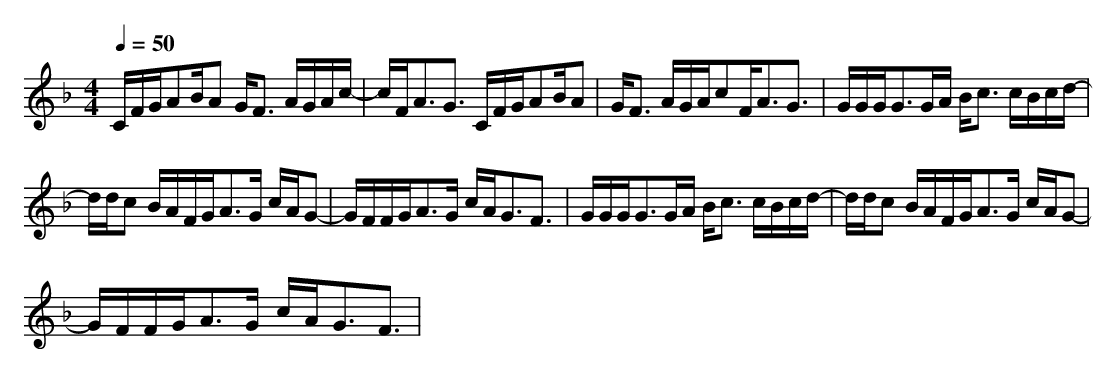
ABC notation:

X:1
T:
M: 4/4
L: 1/8
Q:1/4=50
K:F % 1 flats
C/2F/2G/2AB/2A G<F A/2G/2A/2c/2-|c/2F<AG3/2 C/2F/2G/2AB/2A|G<F A/2G/2A/2cF<AG3/2|G/2G/2G<GG/2A/2 B<c c/2B/2c/2d/2-|
d/2d/2c B/2A/2F/2G<AG/2 c/2A/2G-|G/2F/2F/2G<AG/2 c/2A<GF3/2|G/2G/2G<GG/2A/2 B<c c/2B/2c/2d/2-|d/2d/2c B/2A/2F/2G<AG/2 c/2A/2G-|
G/2F/2F/2G<AG/2 c/2A<GF3/2|
